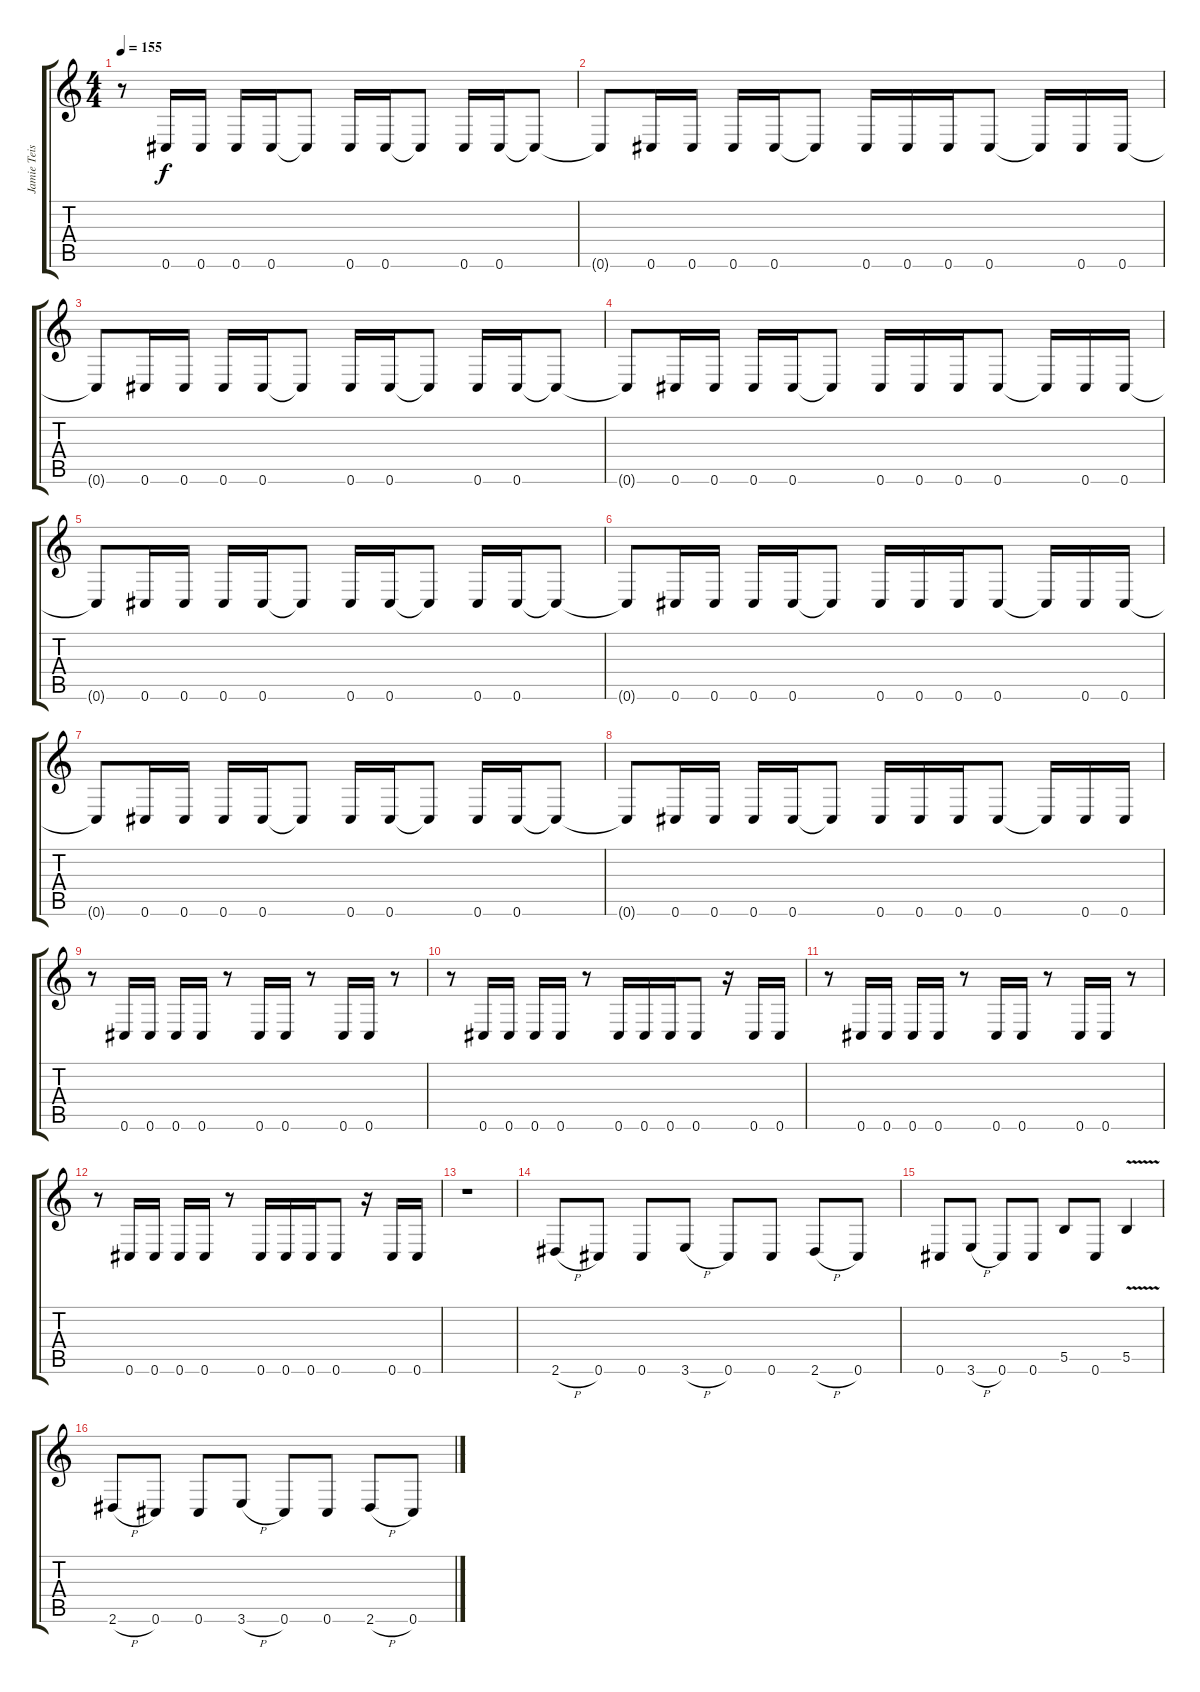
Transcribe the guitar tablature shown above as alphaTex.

\track ("Jamie Teissere" "Jamie Teis") {instrument distortionguitar}
\staff {score tabs}
\tuning (Db4 Ab3 E3 B2 Gb2 Db2) {hide}
\ts (4 4)
\tempo 155
\clef g2
\ks c
r.8{dy f} 0.6.16 0.6.16 0.6.16 0.6.16 0.6{t}.8 0.6.16 0.6.16 0.6{t}.8 0.6.16 0.6.16 0.6{t}.8 |
0.6{t}.8 0.6.16 0.6.16 0.6.16 0.6.16 0.6{t}.8 0.6.16 0.6.16 0.6.16 0.6.8 0.6{t}.16 0.6.16 0.6.16 |
0.6{t}.8 0.6.16 0.6.16 0.6.16 0.6.16 0.6{t}.8 0.6.16 0.6.16 0.6{t}.8 0.6.16 0.6.16 0.6{t}.8 |
0.6{t}.8 0.6.16 0.6.16 0.6.16 0.6.16 0.6{t}.8 0.6.16 0.6.16 0.6.16 0.6.8 0.6{t}.16 0.6.16 0.6.16 |
0.6{t}.8 0.6.16 0.6.16 0.6.16 0.6.16 0.6{t}.8 0.6.16 0.6.16 0.6{t}.8 0.6.16 0.6.16 0.6{t}.8 |
0.6{t}.8 0.6.16 0.6.16 0.6.16 0.6.16 0.6{t}.8 0.6.16 0.6.16 0.6.16 0.6.8 0.6{t}.16 0.6.16 0.6.16 |
0.6{t}.8 0.6.16 0.6.16 0.6.16 0.6.16 0.6{t}.8 0.6.16 0.6.16 0.6{t}.8 0.6.16 0.6.16 0.6{t}.8 |
0.6{t}.8 0.6.16 0.6.16 0.6.16 0.6.16 0.6{t}.8 0.6.16 0.6.16 0.6.16 0.6.8 0.6{t}.16 0.6.16 0.6.16 |
r.8 0.6.16 0.6.16 0.6.16 0.6.16 r.8 0.6.16 0.6.16 r.8 0.6.16 0.6.16 r.8 |
r.8 0.6.16 0.6.16 0.6.16 0.6.16 r.8 0.6.16 0.6.16 0.6.16 0.6.8 r.16 0.6.16 0.6.16 |
r.8 0.6.16 0.6.16 0.6.16 0.6.16 r.8 0.6.16 0.6.16 r.8 0.6.16 0.6.16 r.8 |
r.8 0.6.16 0.6.16 0.6.16 0.6.16 r.8 0.6.16 0.6.16 0.6.16 0.6.8 r.16 0.6.16 0.6.16 |
r.1 |
2.6{h}.8 0.6.8 0.6.8 3.6{h}.8 0.6.8 0.6.8 2.6{h}.8 0.6.8 |
0.6.8 3.6{h}.8 0.6.8 0.6.8 5.5.8 0.6.8 5.5{v}.4 |
2.6{h}.8 0.6.8 0.6.8 3.6{h}.8 0.6.8 0.6.8 2.6{h}.8 0.6.8
